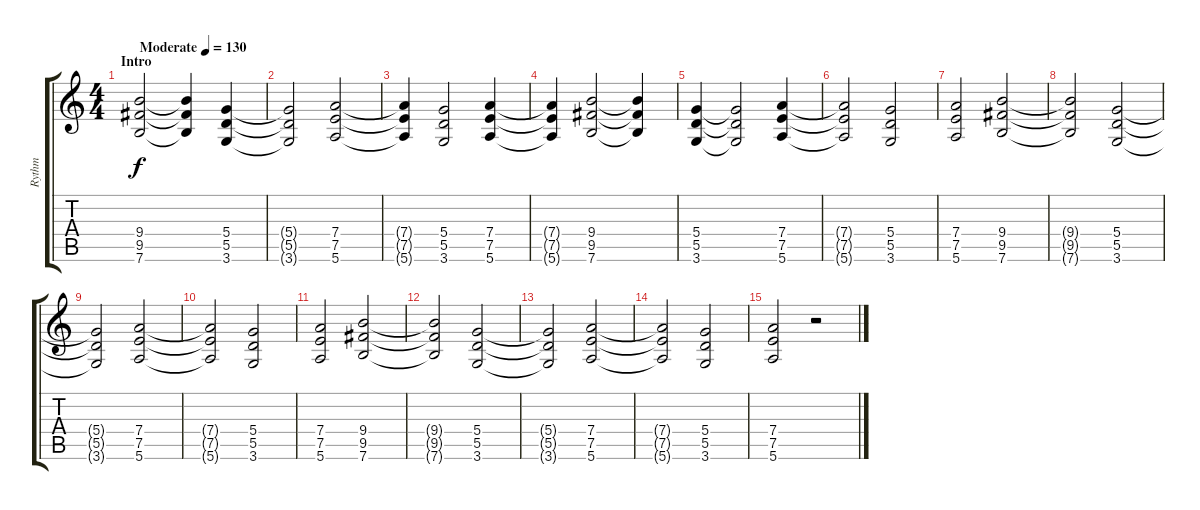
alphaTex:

\track ("Rythm" "Rythm") {instrument distortionguitar}
\staff {score tabs}
\tuning (E4 B3 G3 D3 A2 E2) {hide}
\ts (4 4)
\section ("" "Intro")
\tempo (130 "Moderate")
\clef g2
\ks c
(9.4 9.5 7.6).2{dy f instrument distortionguitar} (9.4{t} 9.5{t} 7.6{t}).4 (5.4 5.5 3.6).4 |
(5.4{t} 5.5{t} 3.6{t}).2 (7.4 7.5 5.6).2 |
(7.4{t} 7.5{t} 5.6{t}).4 (5.4 5.5 3.6).2 (7.4 7.5 5.6).4 |
(7.4{t} 7.5{t} 5.6{t}).4 (9.4 9.5 7.6).2 (9.4{t} 9.5{t} 7.6{t}).4 |
(5.4 5.5 3.6).4 (5.4{t} 5.5{t} 3.6{t}).2 (7.4 7.5 5.6).4 |
(7.4{t} 7.5{t} 5.6{t}).2 (5.4 5.5 3.6).2 |
(7.4 7.5 5.6).2 (9.4 9.5 7.6).2 |
(9.4{t} 9.5{t} 7.6{t}).2 (5.4 5.5 3.6).2 |
(5.4{t} 5.5{t} 3.6{t}).2 (7.4 7.5 5.6).2 |
(7.4{t} 7.5{t} 5.6{t}).2 (5.4 5.5 3.6).2 |
(7.4 7.5 5.6).2 (9.4 9.5 7.6).2 |
(9.4{t} 9.5{t} 7.6{t}).2 (5.4 5.5 3.6).2 |
(5.4{t} 5.5{t} 3.6{t}).2 (7.4 7.5 5.6).2 |
(7.4{t} 7.5{t} 5.6{t}).2 (5.4 5.5 3.6).2 |
(7.4 7.5 5.6).2 r.2
